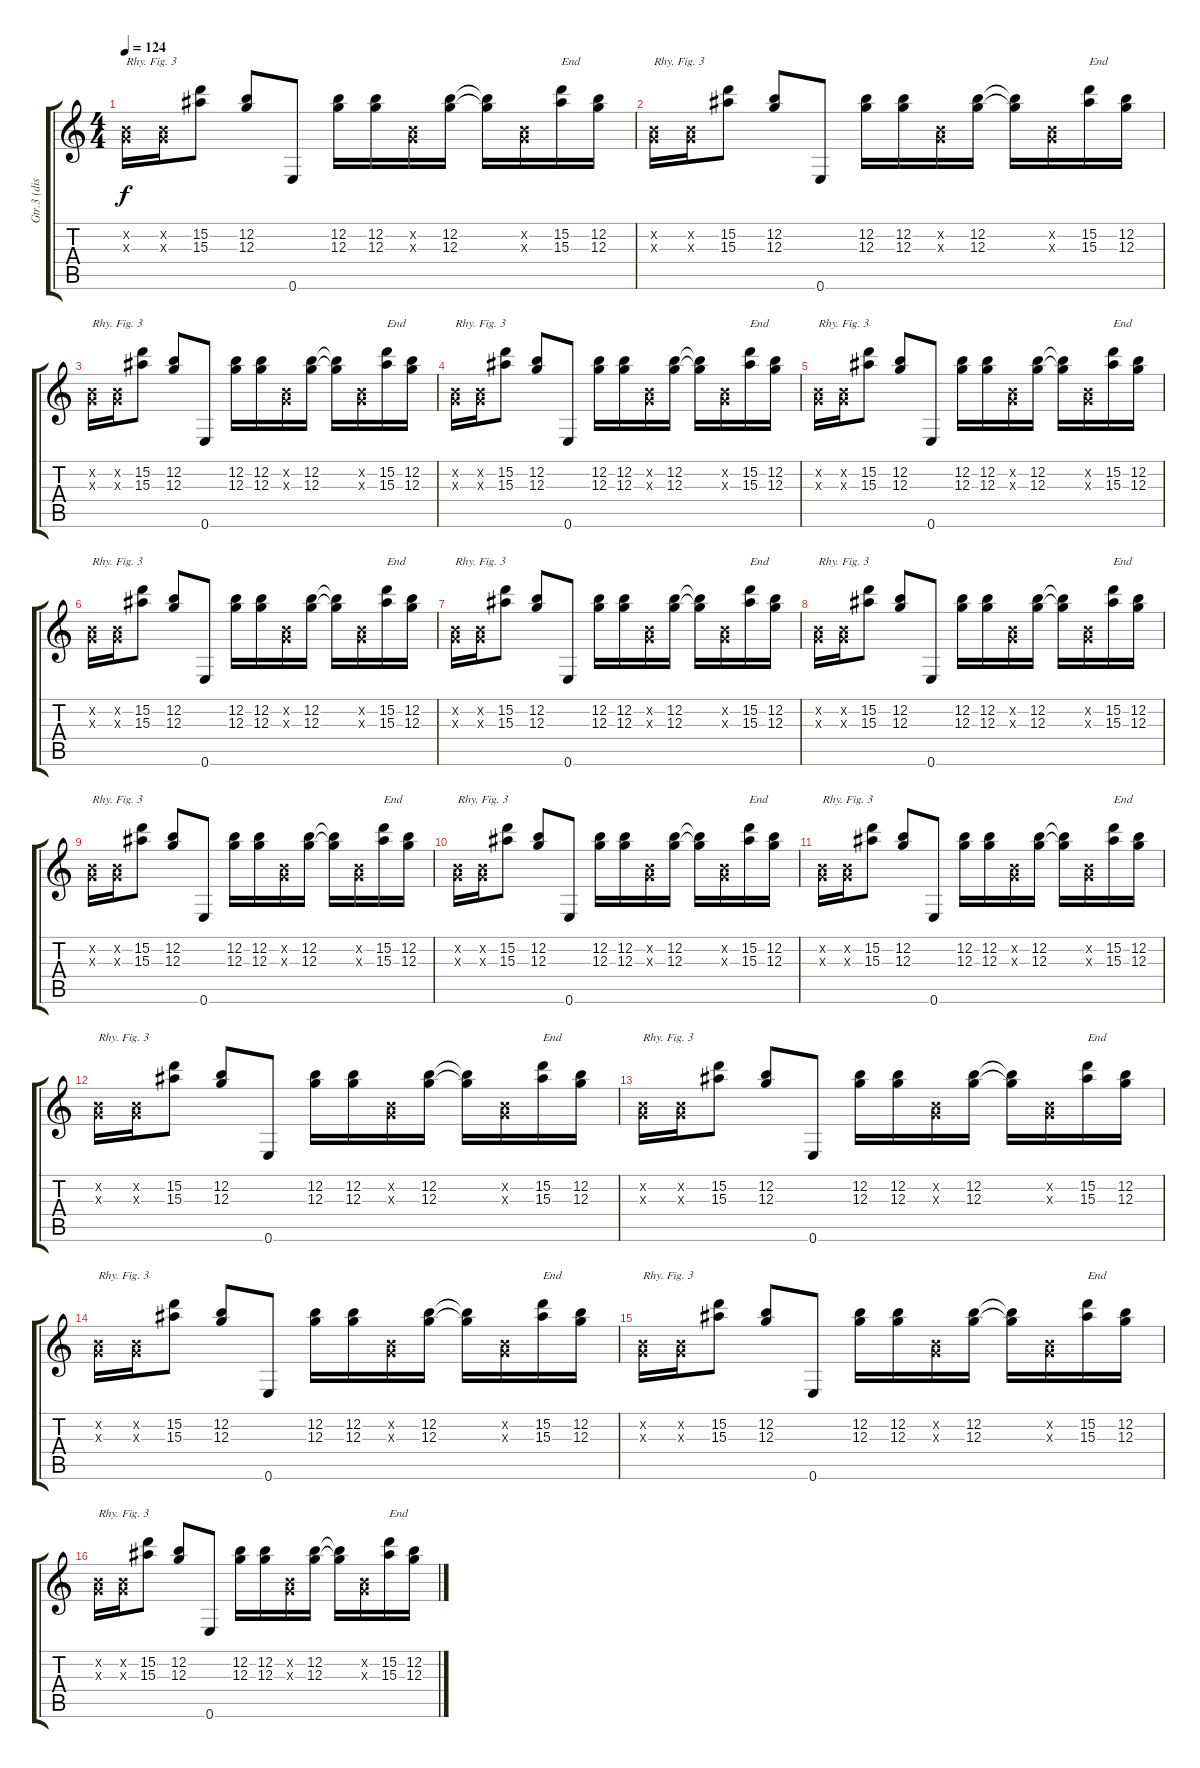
\track ("Gtr.3 (disto)" "Gtr.3 (dis") {instrument distortionguitar}
\staff {score tabs}
\tuning (E4 B3 G3 D3 A2 E2) {hide}
\ts (4 4)
\tempo 124
\clef g2
\ks c
(0.2{x} 0.3{x}).16{txt "Rhy. Fig. 3" dy f} (0.2{x} 0.3{x}).16 (15.2 15.3).8 (12.2 12.3).8 0.6.8 (12.2 12.3).16 (12.2 12.3).16 (0.2{x} 0.3{x}).16 (12.2 12.3).16 (12.2{t} 12.3{t}).16 (0.2{x} 0.3{x}).16 (15.2 15.3).16{txt "End"} (12.2 12.3).16 |
(0.2{x} 0.3{x}).16{txt "Rhy. Fig. 3"} (0.2{x} 0.3{x}).16 (15.2 15.3).8 (12.2 12.3).8 0.6.8 (12.2 12.3).16 (12.2 12.3).16 (0.2{x} 0.3{x}).16 (12.2 12.3).16 (12.2{t} 12.3{t}).16 (0.2{x} 0.3{x}).16 (15.2 15.3).16{txt "End"} (12.2 12.3).16 |
(0.2{x} 0.3{x}).16{txt "Rhy. Fig. 3"} (0.2{x} 0.3{x}).16 (15.2 15.3).8 (12.2 12.3).8 0.6.8 (12.2 12.3).16 (12.2 12.3).16 (0.2{x} 0.3{x}).16 (12.2 12.3).16 (12.2{t} 12.3{t}).16 (0.2{x} 0.3{x}).16 (15.2 15.3).16{txt "End"} (12.2 12.3).16 |
(0.2{x} 0.3{x}).16{txt "Rhy. Fig. 3"} (0.2{x} 0.3{x}).16 (15.2 15.3).8 (12.2 12.3).8 0.6.8 (12.2 12.3).16 (12.2 12.3).16 (0.2{x} 0.3{x}).16 (12.2 12.3).16 (12.2{t} 12.3{t}).16 (0.2{x} 0.3{x}).16 (15.2 15.3).16{txt "End"} (12.2 12.3).16 |
(0.2{x} 0.3{x}).16{txt "Rhy. Fig. 3"} (0.2{x} 0.3{x}).16 (15.2 15.3).8 (12.2 12.3).8 0.6.8 (12.2 12.3).16 (12.2 12.3).16 (0.2{x} 0.3{x}).16 (12.2 12.3).16 (12.2{t} 12.3{t}).16 (0.2{x} 0.3{x}).16 (15.2 15.3).16{txt "End"} (12.2 12.3).16 |
(0.2{x} 0.3{x}).16{txt "Rhy. Fig. 3"} (0.2{x} 0.3{x}).16 (15.2 15.3).8 (12.2 12.3).8 0.6.8 (12.2 12.3).16 (12.2 12.3).16 (0.2{x} 0.3{x}).16 (12.2 12.3).16 (12.2{t} 12.3{t}).16 (0.2{x} 0.3{x}).16 (15.2 15.3).16{txt "End"} (12.2 12.3).16 |
(0.2{x} 0.3{x}).16{txt "Rhy. Fig. 3"} (0.2{x} 0.3{x}).16 (15.2 15.3).8 (12.2 12.3).8 0.6.8 (12.2 12.3).16 (12.2 12.3).16 (0.2{x} 0.3{x}).16 (12.2 12.3).16 (12.2{t} 12.3{t}).16 (0.2{x} 0.3{x}).16 (15.2 15.3).16{txt "End"} (12.2 12.3).16 |
(0.2{x} 0.3{x}).16{txt "Rhy. Fig. 3"} (0.2{x} 0.3{x}).16 (15.2 15.3).8 (12.2 12.3).8 0.6.8 (12.2 12.3).16 (12.2 12.3).16 (0.2{x} 0.3{x}).16 (12.2 12.3).16 (12.2{t} 12.3{t}).16 (0.2{x} 0.3{x}).16 (15.2 15.3).16{txt "End"} (12.2 12.3).16 |
(0.2{x} 0.3{x}).16{txt "Rhy. Fig. 3"} (0.2{x} 0.3{x}).16 (15.2 15.3).8 (12.2 12.3).8 0.6.8 (12.2 12.3).16 (12.2 12.3).16 (0.2{x} 0.3{x}).16 (12.2 12.3).16 (12.2{t} 12.3{t}).16 (0.2{x} 0.3{x}).16 (15.2 15.3).16{txt "End"} (12.2 12.3).16 |
(0.2{x} 0.3{x}).16{txt "Rhy. Fig. 3"} (0.2{x} 0.3{x}).16 (15.2 15.3).8 (12.2 12.3).8 0.6.8 (12.2 12.3).16 (12.2 12.3).16 (0.2{x} 0.3{x}).16 (12.2 12.3).16 (12.2{t} 12.3{t}).16 (0.2{x} 0.3{x}).16 (15.2 15.3).16{txt "End"} (12.2 12.3).16 |
(0.2{x} 0.3{x}).16{txt "Rhy. Fig. 3"} (0.2{x} 0.3{x}).16 (15.2 15.3).8 (12.2 12.3).8 0.6.8 (12.2 12.3).16 (12.2 12.3).16 (0.2{x} 0.3{x}).16 (12.2 12.3).16 (12.2{t} 12.3{t}).16 (0.2{x} 0.3{x}).16 (15.2 15.3).16{txt "End"} (12.2 12.3).16 |
(0.2{x} 0.3{x}).16{txt "Rhy. Fig. 3"} (0.2{x} 0.3{x}).16 (15.2 15.3).8 (12.2 12.3).8 0.6.8 (12.2 12.3).16 (12.2 12.3).16 (0.2{x} 0.3{x}).16 (12.2 12.3).16 (12.2{t} 12.3{t}).16 (0.2{x} 0.3{x}).16 (15.2 15.3).16{txt "End"} (12.2 12.3).16 |
(0.2{x} 0.3{x}).16{txt "Rhy. Fig. 3"} (0.2{x} 0.3{x}).16 (15.2 15.3).8 (12.2 12.3).8 0.6.8 (12.2 12.3).16 (12.2 12.3).16 (0.2{x} 0.3{x}).16 (12.2 12.3).16 (12.2{t} 12.3{t}).16 (0.2{x} 0.3{x}).16 (15.2 15.3).16{txt "End"} (12.2 12.3).16 |
(0.2{x} 0.3{x}).16{txt "Rhy. Fig. 3"} (0.2{x} 0.3{x}).16 (15.2 15.3).8 (12.2 12.3).8 0.6.8 (12.2 12.3).16 (12.2 12.3).16 (0.2{x} 0.3{x}).16 (12.2 12.3).16 (12.2{t} 12.3{t}).16 (0.2{x} 0.3{x}).16 (15.2 15.3).16{txt "End"} (12.2 12.3).16 |
(0.2{x} 0.3{x}).16{txt "Rhy. Fig. 3"} (0.2{x} 0.3{x}).16 (15.2 15.3).8 (12.2 12.3).8 0.6.8 (12.2 12.3).16 (12.2 12.3).16 (0.2{x} 0.3{x}).16 (12.2 12.3).16 (12.2{t} 12.3{t}).16 (0.2{x} 0.3{x}).16 (15.2 15.3).16{txt "End"} (12.2 12.3).16 |
(0.2{x} 0.3{x}).16{txt "Rhy. Fig. 3"} (0.2{x} 0.3{x}).16 (15.2 15.3).8 (12.2 12.3).8 0.6.8 (12.2 12.3).16 (12.2 12.3).16 (0.2{x} 0.3{x}).16 (12.2 12.3).16 (12.2{t} 12.3{t}).16 (0.2{x} 0.3{x}).16 (15.2 15.3).16{txt "End"} (12.2 12.3).16
